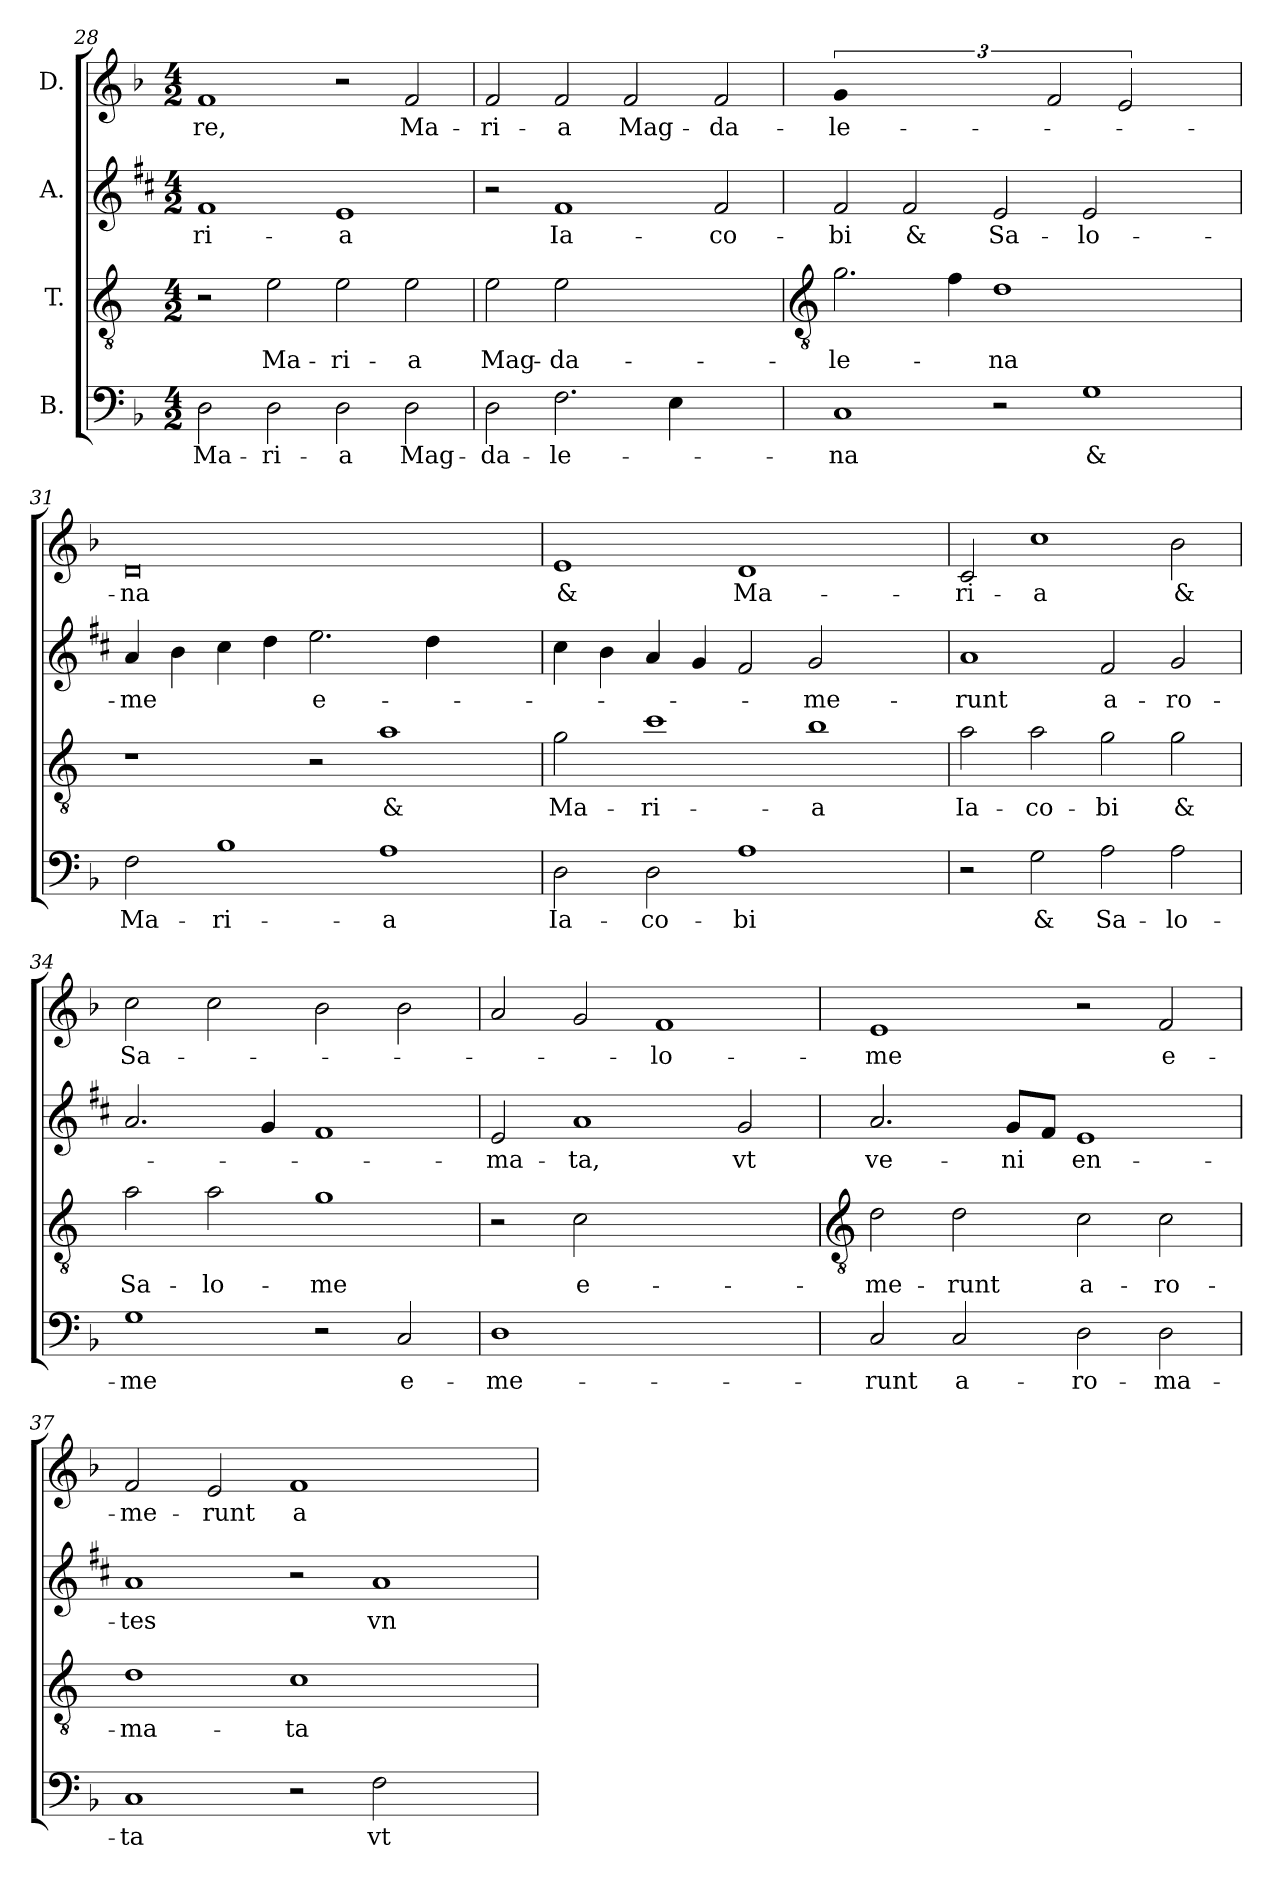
**kern	**text	**kern	**text	**kern	**text	**kern	**text
*part4	*part4	*part3	*part3	*part2	*part2	*part1	*part1
*staff4	*staff4	*staff3	*staff3	*staff2	*staff2	*staff1	*staff1
*I"B.	*	*I"T.	*	*I"A.	*	*I"D.	*
*clefF4	*	*clefGv2	*	*clefG2	*	*clefG2	*
*	*	*ITrd4c7	*	*ITrd5c9	*	*	*
*k[b-]	*	*k[b-]	*	*k[b-]	*	*k[b-]	*
*F:	*	*F:	*	*F:	*	*F:	*
*M4/2	*	*M4/2	*	*M4/2	*	*M4/2	*
=28	=28	=28	=28	=28	=28	=28	=28
!	!LO:LY:b	!	!	!	!LO:LY:b	!	!LO:LY:b
2D	Ma-	2r	.	1A	-ri-	1f	-re,
!	!LO:LY:b	!	!LO:LY:b	!	!	!	!
2D	-ri-	2A	Ma-	.	.	.	.
!	!LO:LY:b	!	!LO:LY:b	!	!LO:LY:b	!	!
2D	-a	2A	-ri-	1G	-a	2r	.
!	!LO:LY:b	!	!LO:LY:b	!	!	!	!LO:LY:b
2D	Mag-	2A	-a	.	.	2f	Ma-
=29	=29	=29	=29	=29	=29	=29	=29
!	!LO:LY:b	!	!LO:LY:b	!	!	!	!LO:LY:b
2D	-da-	2A	Mag-	2r	.	2f	-ri-
!	!LO:LY:b	!	!LO:LY:b	!	!LO:LY:b	!	!LO:LY:b
2.F	-le-	2A	-da-	1A	Ia-	2f	-a
!	!	!	!	!	!	!	!LO:LY:b
.	.	1ryy	.	.	.	2f	Mag-
4E	.	.	.	.	.	.	.
!	!	!	!	!	!LO:LY:b	!	!LO:LY:b
2ryy	.	.	.	2A	-co-	2f	-da-
!!LO:LB:g=z
=30	=30	=30	=30	=30	=30	=30	=30
*	*	*clefGv2	*	*	*	*	*
!	!LO:LY:b	!	!LO:LY:b	!	!LO:LY:b	!LO:N:vis=1	!LO:LY:b
1C	-na	2.c	-le-	2A	-bi	3%4g	-le-
!	!	!	!	!	!LO:LY:b	!	!
.	.	.	.	2A	&	.	.
.	.	4B-	.	.	.	.	.
!	!	!	!LO:LY:b	!	!LO:LY:b	!	!
2r	.	1G	-na	2G	Sa-	.	.
.	.	.	.	.	.	3f	.
!	!LO:LY:b	!	!	!	!LO:LY:b	!	!
1G	&	.	.	2G	-lo-	.	.
.	.	.	.	.	.	3e	.
.	.	2ryy	.	2ryy	.	2ryy	.
=31	=31	=31	=31	=31	=31	=31	=31
!	!LO:LY:b	!	!	!	!LO:LY:b	!	!LO:LY:b
2F	Ma-	1r	.	4c	-me	0d	-na
.	.	.	.	4d	.	.	.
!	!LO:LY:b	!	!	!	!	!	!
1B-	-ri-	.	.	4e	.	.	.
.	.	.	.	4f	.	.	.
!	!	!	!	!	!LO:LY:b	!	!
.	.	2r	.	2.g	e-	.	.
!	!LO:LY:b	!	!LO:LY:b	!	!	!	!
1A	-a	1d	&	.	.	.	.
.	.	.	.	4f	.	.	.
.	.	.	.	2ryy	.	2ryy	.
=32	=32	=32	=32	=32	=32	=32	=32
!	!LO:LY:b	!	!LO:LY:b	!	!	!	!LO:LY:b
2D	Ia-	2c	Ma-	4e	.	1e	&
.	.	.	.	4d	.	.	.
!	!LO:LY:b	!	!LO:LY:b	!	!	!	!
2D	-co-	1f	-ri-	4c	.	.	.
.	.	.	.	4B-	.	.	.
!	!LO:LY:b	!	!	!	!	!	!LO:LY:b
1A	-bi	.	.	2A	.	1d	Ma-
!	!	!	!LO:LY:b	!	!LO:LY:b	!	!
.	.	1e	-a	2B-	-me-	.	.
2ryy	.	.	.	2ryy	.	2ryy	.
!!LO:LB:g=z
=33	=33	=33	=33	=33	=33	=33	=33
!	!	!	!LO:LY:b	!	!LO:LY:b	!	!LO:LY:b
2r	.	2d	Ia-	1c	-runt	2c	-ri-
!	!LO:LY:b	!	!LO:LY:b	!	!	!	!LO:LY:b
2G	&	2d	-co-	.	.	1cc	-a
!	!LO:LY:b	!	!LO:LY:b	!	!LO:LY:b	!	!
2A	Sa-	2c	-bi	2A	a-	.	.
!	!LO:LY:b	!	!LO:LY:b	!	!LO:LY:b	!	!LO:LY:b
2A	-lo-	2c	&	2B-	-ro-	2b-	&
=34	=34	=34	=34	=34	=34	=34	=34
!	!LO:LY:b	!	!LO:LY:b	!	!	!	!LO:LY:b
1G	-me	2d	Sa-	2.c	.	2cc	Sa-
!	!	!	!LO:LY:b	!	!	!	!
.	.	2d	-lo-	.	.	2cc	.
.	.	.	.	4B-	.	.	.
!	!	!	!LO:LY:b	!	!	!	!
2r	.	1c	-me	1A	.	2b-	.
!	!LO:LY:b	!	!	!	!	!	!
2C	e-	.	.	.	.	2b-	.
=35	=35	=35	=35	=35	=35	=35	=35
!	!LO:LY:b	!	!	!	!LO:LY:b	!	!
1D	-me-	2r	.	2G	-ma-	2a	.
!	!	!	!LO:LY:b	!	!LO:LY:b	!	!
.	.	2F	e-	1c	-ta,	2g	.
!	!	!	!	!	!	!	!LO:LY:b
1ryy	.	1ryy	.	.	.	1f	-lo-
!	!	!	!	!	!LO:LY:b	!	!
.	.	.	.	2B-	vt	.	.
!!LO:LB:g=z
=36	=36	=36	=36	=36	=36	=36	=36
*	*	*clefGv2	*	*	*	*	*
!	!LO:LY:b	!	!LO:LY:b	!	!LO:LY:b	!	!LO:LY:b
2C	-runt	2G	-me-	2.c	ve-	1e	-me
!	!LO:LY:b	!	!LO:LY:b	!	!	!	!
2C	a-	2G	-runt	.	.	.	.
!	!	!	!	!	!LO:LY:b	!	!
.	.	.	.	8B-L	-ni	.	.
.	.	.	.	8AJ	.	.	.
!	!LO:LY:b	!	!LO:LY:b	!	!LO:LY:b	!	!
2D	-ro-	2F	a-	1G	en-	2r	.
!	!LO:LY:b	!	!LO:LY:b	!	!	!	!LO:LY:b
2D	-ma-	2F	-ro-	.	.	2f	e-
=37	=37	=37	=37	=37	=37	=37	=37
!	!LO:LY:b	!	!LO:LY:b	!	!LO:LY:b	!	!LO:LY:b
1C	-ta	1G	-ma-	1c	-tes	2f	-me-
!	!	!	!	!	!	!	!LO:LY:b
.	.	.	.	.	.	2e	-runt
!	!	!	!LO:LY:b	!	!	!	!LO:LY:b
2r	.	1F	-ta	2r	.	1f	a-
!	!LO:LY:b	!	!	!	!LO:LY:b	!	!
2F	vt	.	.	1c	vn-	.	.
2ryy	.	2ryy	.	.	.	2ryy	.
=	=	=	=	=	=	=	=
*-	*-	*-	*-	*-	*-	*-	*-
